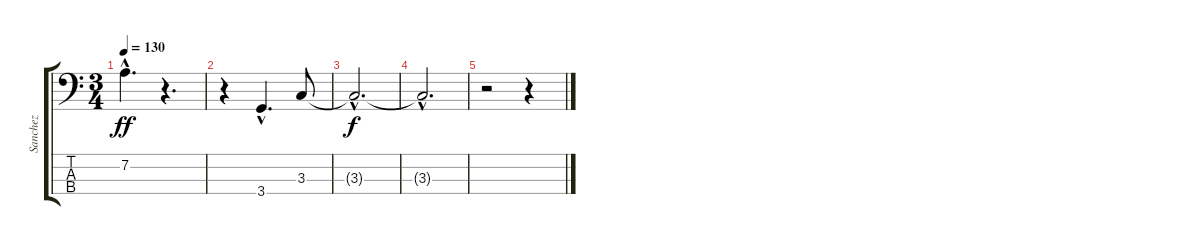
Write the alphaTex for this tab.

\track ("Sanchez" "Sanchez") {instrument electricbassfinger}
\staff {score tabs}
\tuning (G2 D2 A1 E1) {hide}
\ts (3 4)
\tempo 130
\clef f4
\ks c
7.2{hac}.4{d dy ff} r.4{d} |
r.4 3.4{hac}.4{d} 3.3.8 |
3.3{hac t}.2{d dy f} |
3.3{hac t}.2{d} |
r.2 r.4
